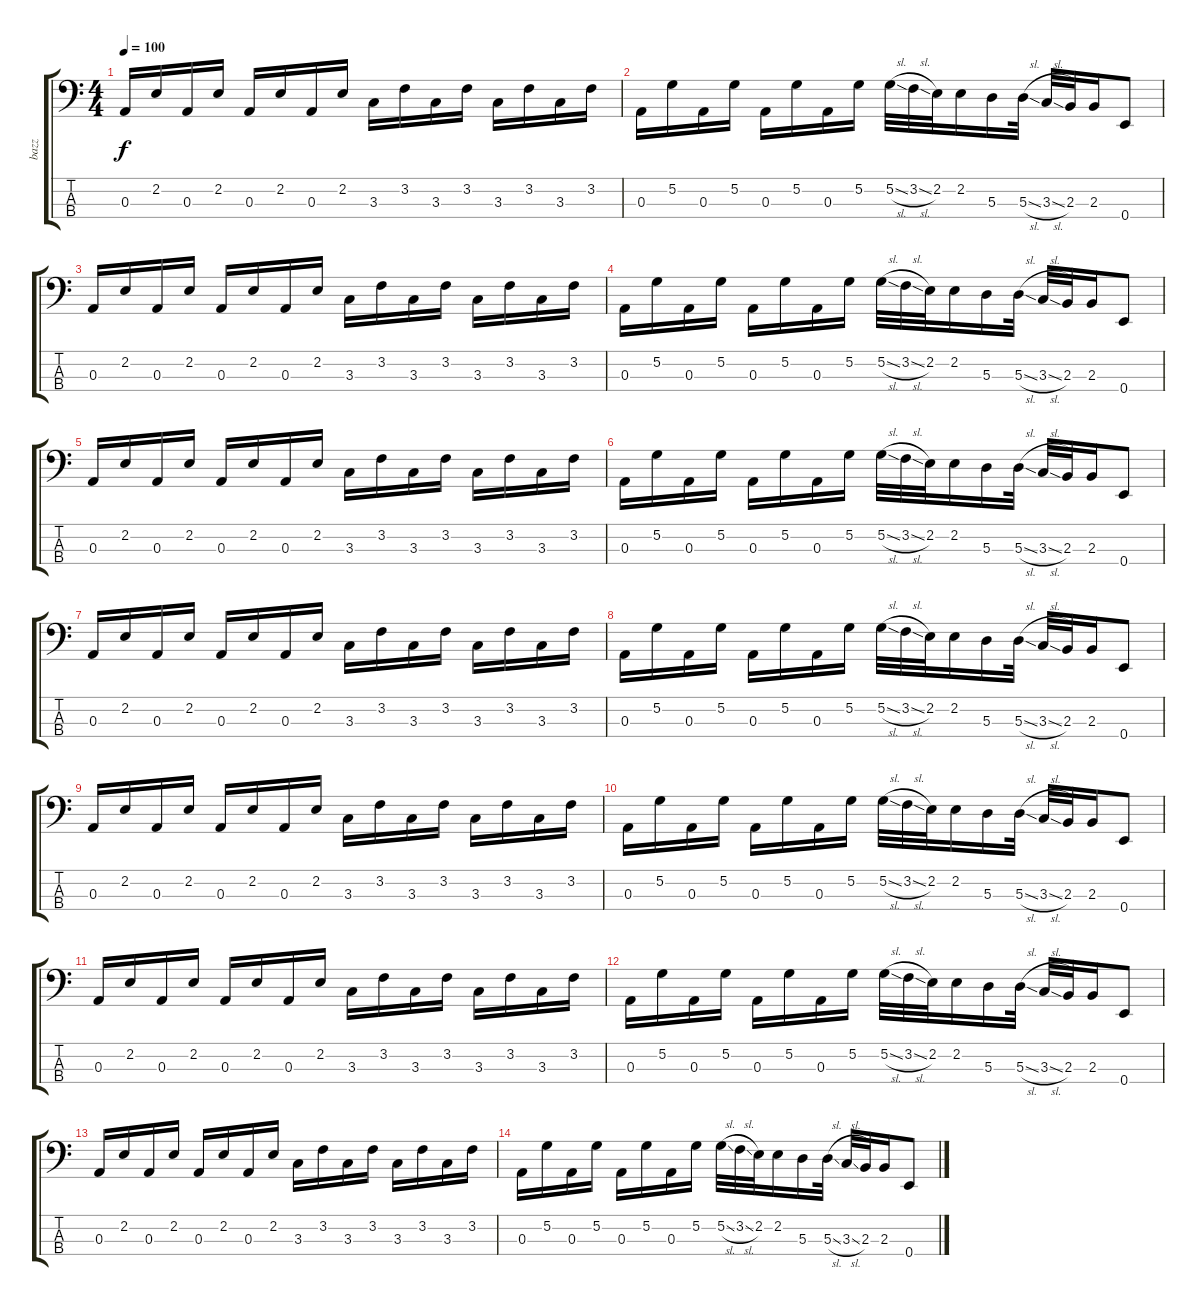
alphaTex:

\track ("bazz" "bazz") {instrument electricbasspick}
\staff {score tabs}
\tuning (G2 D2 A1 E1) {hide}
\ts (4 4)
\tempo 100
\clef f4
\ks c
0.3.16{dy f} 2.2.16 0.3.16 2.2.16 0.3.16 2.2.16 0.3.16 2.2.16 3.3.16 3.2.16 3.3.16 3.2.16 3.3.16 3.2.16 3.3.16 3.2.16 |
0.3.16 5.2.16 0.3.16 5.2.16 0.3.16 5.2.16 0.3.16 5.2.16 5.2{sl}.32 3.2{sl}.32 2.2.32 2.2.16 5.3.16 5.3{sl}.32 3.3{sl}.32 2.3.32 2.3.16 0.4.8 |
0.3.16 2.2.16 0.3.16 2.2.16 0.3.16 2.2.16 0.3.16 2.2.16 3.3.16 3.2.16 3.3.16 3.2.16 3.3.16 3.2.16 3.3.16 3.2.16 |
0.3.16 5.2.16 0.3.16 5.2.16 0.3.16 5.2.16 0.3.16 5.2.16 5.2{sl}.32 3.2{sl}.32 2.2.32 2.2.16 5.3.16 5.3{sl}.32 3.3{sl}.32 2.3.32 2.3.16 0.4.8 |
0.3.16 2.2.16 0.3.16 2.2.16 0.3.16 2.2.16 0.3.16 2.2.16 3.3.16 3.2.16 3.3.16 3.2.16 3.3.16 3.2.16 3.3.16 3.2.16 |
0.3.16 5.2.16 0.3.16 5.2.16 0.3.16 5.2.16 0.3.16 5.2.16 5.2{sl}.32 3.2{sl}.32 2.2.32 2.2.16 5.3.16 5.3{sl}.32 3.3{sl}.32 2.3.32 2.3.16 0.4.8 |
0.3.16 2.2.16 0.3.16 2.2.16 0.3.16 2.2.16 0.3.16 2.2.16 3.3.16 3.2.16 3.3.16 3.2.16 3.3.16 3.2.16 3.3.16 3.2.16 |
0.3.16 5.2.16 0.3.16 5.2.16 0.3.16 5.2.16 0.3.16 5.2.16 5.2{sl}.32 3.2{sl}.32 2.2.32 2.2.16 5.3.16 5.3{sl}.32 3.3{sl}.32 2.3.32 2.3.16 0.4.8 |
0.3.16 2.2.16 0.3.16 2.2.16 0.3.16 2.2.16 0.3.16 2.2.16 3.3.16 3.2.16 3.3.16 3.2.16 3.3.16 3.2.16 3.3.16 3.2.16 |
0.3.16 5.2.16 0.3.16 5.2.16 0.3.16 5.2.16 0.3.16 5.2.16 5.2{sl}.32 3.2{sl}.32 2.2.32 2.2.16 5.3.16 5.3{sl}.32 3.3{sl}.32 2.3.32 2.3.16 0.4.8 |
0.3.16 2.2.16 0.3.16 2.2.16 0.3.16 2.2.16 0.3.16 2.2.16 3.3.16 3.2.16 3.3.16 3.2.16 3.3.16 3.2.16 3.3.16 3.2.16 |
0.3.16 5.2.16 0.3.16 5.2.16 0.3.16 5.2.16 0.3.16 5.2.16 5.2{sl}.32 3.2{sl}.32 2.2.32 2.2.16 5.3.16 5.3{sl}.32 3.3{sl}.32 2.3.32 2.3.16 0.4.8 |
0.3.16 2.2.16 0.3.16 2.2.16 0.3.16 2.2.16 0.3.16 2.2.16 3.3.16 3.2.16 3.3.16 3.2.16 3.3.16 3.2.16 3.3.16 3.2.16 |
0.3.16 5.2.16 0.3.16 5.2.16 0.3.16 5.2.16 0.3.16 5.2.16 5.2{sl}.32 3.2{sl}.32 2.2.32 2.2.16 5.3.16 5.3{sl}.32 3.3{sl}.32 2.3.32 2.3.16 0.4.8
